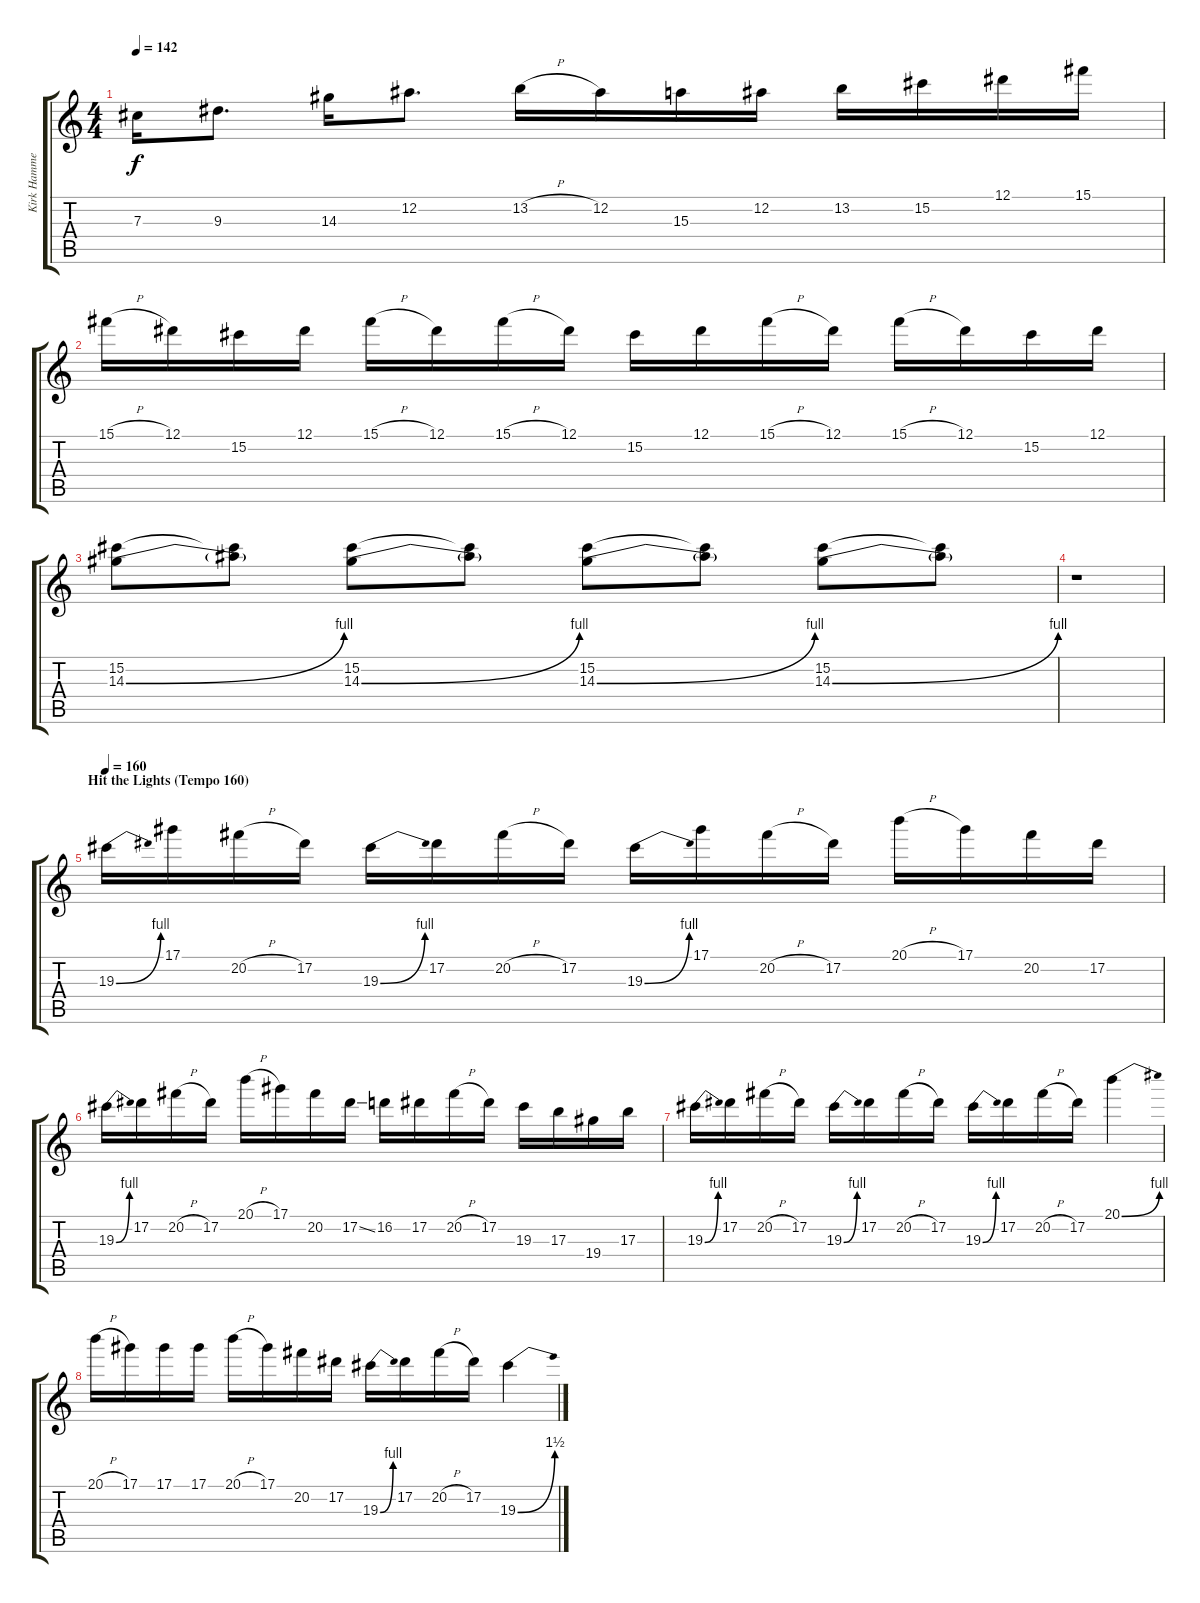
\track ("Kirk Hammett (Distortion Guitar)" "Kirk Hamme") {instrument overdrivenguitar}
\staff {score tabs}
\tuning (Eb4 Bb3 Gb3 Db3 Ab2 Eb2) {hide}
\ts (4 4)
\tempo 142
\clef g2
\ks c
7.3.16{dy f} 9.3.8{d} 14.3.16 12.2.8{d} 13.2{h}.16 12.2.16 15.3.16 12.2.16 13.2.16 15.2.16 12.1.16 15.1.16 |
15.1{h}.16 12.1.16 15.2.16 12.1.16 15.1{h}.16 12.1.16 15.1{h}.16 12.1.16 15.2.16 12.1.16 15.1{h}.16 12.1.16 15.1{h}.16 12.1.16 15.2.16 12.1.16 |
(15.2 14.3{be (bend 0 0 60 4)}).8 (15.2{t} 14.3{t}).8 (15.2 14.3{be (bend 0 0 60 4)}).8 (15.2{t} 14.3{t}).8 (15.2 14.3{be (bend 0 0 60 4)}).8 (15.2{t} 14.3{t}).8 (15.2 14.3{be (bend 0 0 60 4)}).8 (15.2{t} 14.3{t}).8 |
r.1 |
\section ("" "Hit the Lights (Tempo 160)")
\tempo 160
19.3{be (bend 0 0 60 4)}.16 17.1.16 20.2{h}.16 17.2.16 19.3{be (bend 0 0 60 4)}.16 17.2.16 20.2{h}.16 17.2.16 19.3{be (bend 0 0 60 4)}.16 17.1.16 20.2{h}.16 17.2.16 20.1{h}.16 17.1.16 20.2.16 17.2.16 |
19.3{be (bend 0 0 60 4)}.16 17.2.16 20.2{h}.16 17.2.16 20.1{h}.16 17.1.16 20.2.16 17.2{ss}.16 16.2.16 17.2.16 20.2{h}.16 17.2.16 19.3.16 17.3.16 19.4.16 17.3.16 |
19.3{be (bend 0 0 60 4)}.16 17.2.16 20.2{h}.16 17.2.16 19.3{be (bend 0 0 60 4)}.16 17.2.16 20.2{h}.16 17.2.16 19.3{be (bend 0 0 60 4)}.16 17.2.16 20.2{h}.16 17.2.16 20.1{be (bend 0 0 60 4)}.4 |
20.1{h}.16 17.1.16 17.1.16 17.1.16 20.1{h}.16 17.1.16 20.2.16 17.2.16 19.3{be (bend 0 0 60 4)}.16 17.2.16 20.2{h}.16 17.2.16 19.3{be (bend 0 0 60 6)}.4
